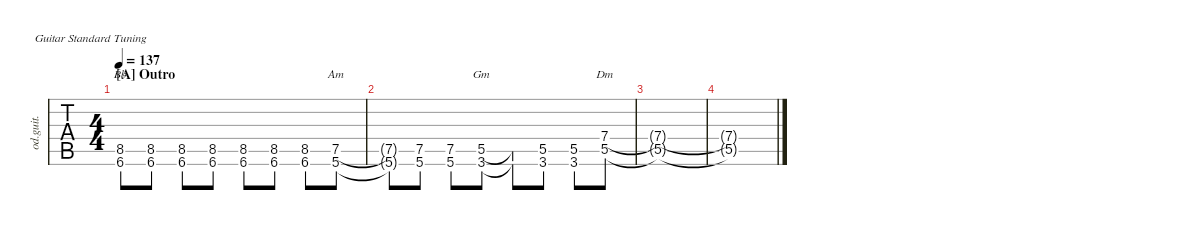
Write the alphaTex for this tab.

\defaultSystemsLayout 4
\hideDynamics
\bracketExtendMode nobrackets
\track ("Guitar3" "od.guit.") {instrument overdrivenguitar}
\staff {tabs}
\tuning (E4 B3 G3 D3 A2 E2)
\chord ("Dm" x x x 7 5 x) {firstfret 5 showdiagram false showfingering false}
\chord ("Bb" x x x x 8 6) {firstfret 6 showdiagram false showfingering false}
\chord ("Gm" x x x x 5 3) {showdiagram false showfingering false}
\chord ("Am" x x x x 7 5) {firstfret 5 showdiagram false showfingering false}
\ts (4 4)
\section ("A" "Outro")
\tempo 137
\clef g2
\ks f
(8.5{acc forcenatural} 6.6{acc b}).8{ch "Bb" dy mf} (8.5{acc forcenatural} 6.6{acc b}).8 (8.5{acc forcenatural} 6.6{acc b}).8 (8.5{acc forcenatural} 6.6{acc b}).8 (8.5{acc forcenatural} 6.6{acc b}).8 (8.5{acc forcenatural} 6.6{acc b}).8 (8.5{acc forcenatural} 6.6{acc b}).8 (7.5{acc forcenatural} 5.6{acc forcenatural}).8{ch "Am"} |
(7.5{t acc forcenatural} 5.6{t acc forcenatural}).8 (7.5{acc forcenatural} 5.6{acc forcenatural}).8 (7.5{acc forcenatural} 5.6{acc forcenatural}).8 (5.5{acc forcenatural} 3.6{acc forcenatural}).8{ch "Gm"} (5.5{t acc forcenatural} 3.6{t acc forcenatural}).8 (5.5{acc forcenatural} 3.6{acc forcenatural}).8 (5.5{acc forcenatural} 3.6{acc forcenatural}).8 (5.5{acc forcenatural} 7.4{acc forcenatural}).8{ch "Dm"} |
(5.5{t acc forcenatural} 7.4{t acc forcenatural}).1 |
(7.4{t acc forcenatural} 5.5{t acc forcenatural}).1
